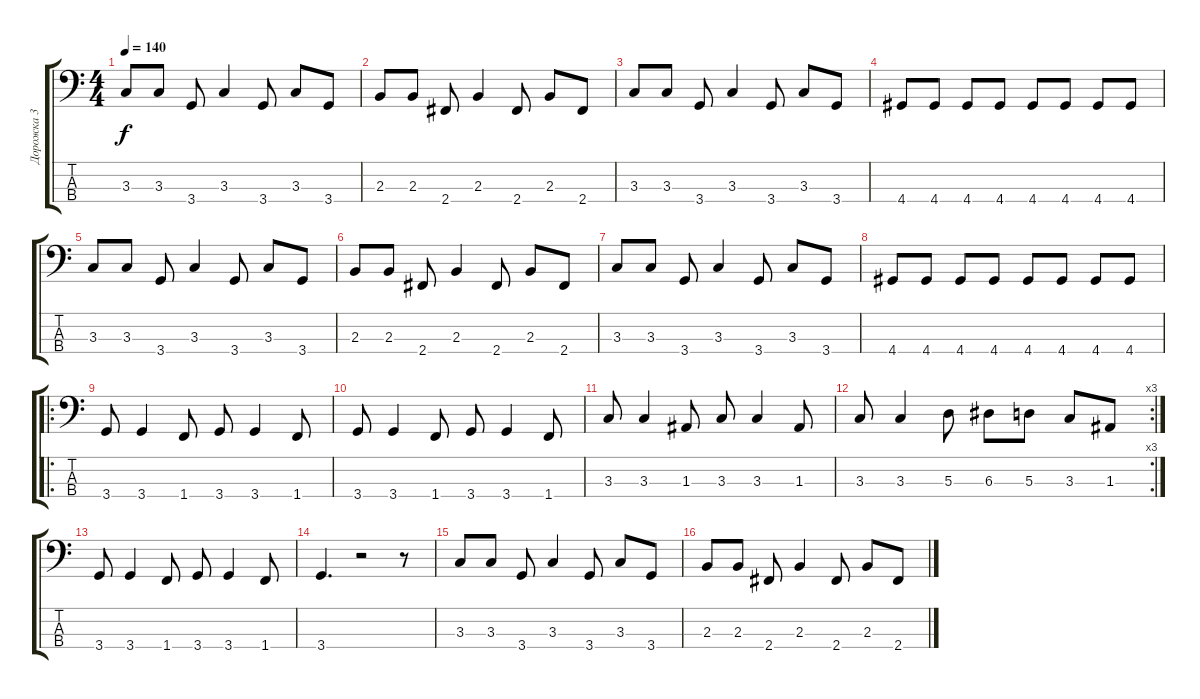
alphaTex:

\track ("Дорожка 3" "Дорожка 3") {instrument electricbassfinger}
\staff {score tabs}
\tuning (G2 D2 A1 E1) {hide}
\ts (4 4)
\tempo 140
\clef f4
\ks c
3.3.8{dy f} 3.3.8 3.4.8 3.3.4 3.4.8 3.3.8 3.4.8 |
2.3.8 2.3.8 2.4.8 2.3.4 2.4.8 2.3.8 2.4.8 |
3.3.8 3.3.8 3.4.8 3.3.4 3.4.8 3.3.8 3.4.8 |
4.4.8 4.4.8 4.4.8 4.4.8 4.4.8 4.4.8 4.4.8 4.4.8 |
3.3.8 3.3.8 3.4.8 3.3.4 3.4.8 3.3.8 3.4.8 |
2.3.8 2.3.8 2.4.8 2.3.4 2.4.8 2.3.8 2.4.8 |
3.3.8 3.3.8 3.4.8 3.3.4 3.4.8 3.3.8 3.4.8 |
4.4.8 4.4.8 4.4.8 4.4.8 4.4.8 4.4.8 4.4.8 4.4.8 |
\ro
3.4.8 3.4.4 1.4.8 3.4.8 3.4.4 1.4.8 |
3.4.8 3.4.4 1.4.8 3.4.8 3.4.4 1.4.8 |
3.3.8 3.3.4 1.3.8 3.3.8 3.3.4 1.3.8 |
\rc 3
3.3.8 3.3.4 5.3.8 6.3.8 5.3.8 3.3.8 1.3.8 |
3.4.8 3.4.4 1.4.8 3.4.8 3.4.4 1.4.8 |
3.4.4{d} r.2 r.8 |
3.3.8 3.3.8 3.4.8 3.3.4 3.4.8 3.3.8 3.4.8 |
2.3.8 2.3.8 2.4.8 2.3.4 2.4.8 2.3.8 2.4.8
